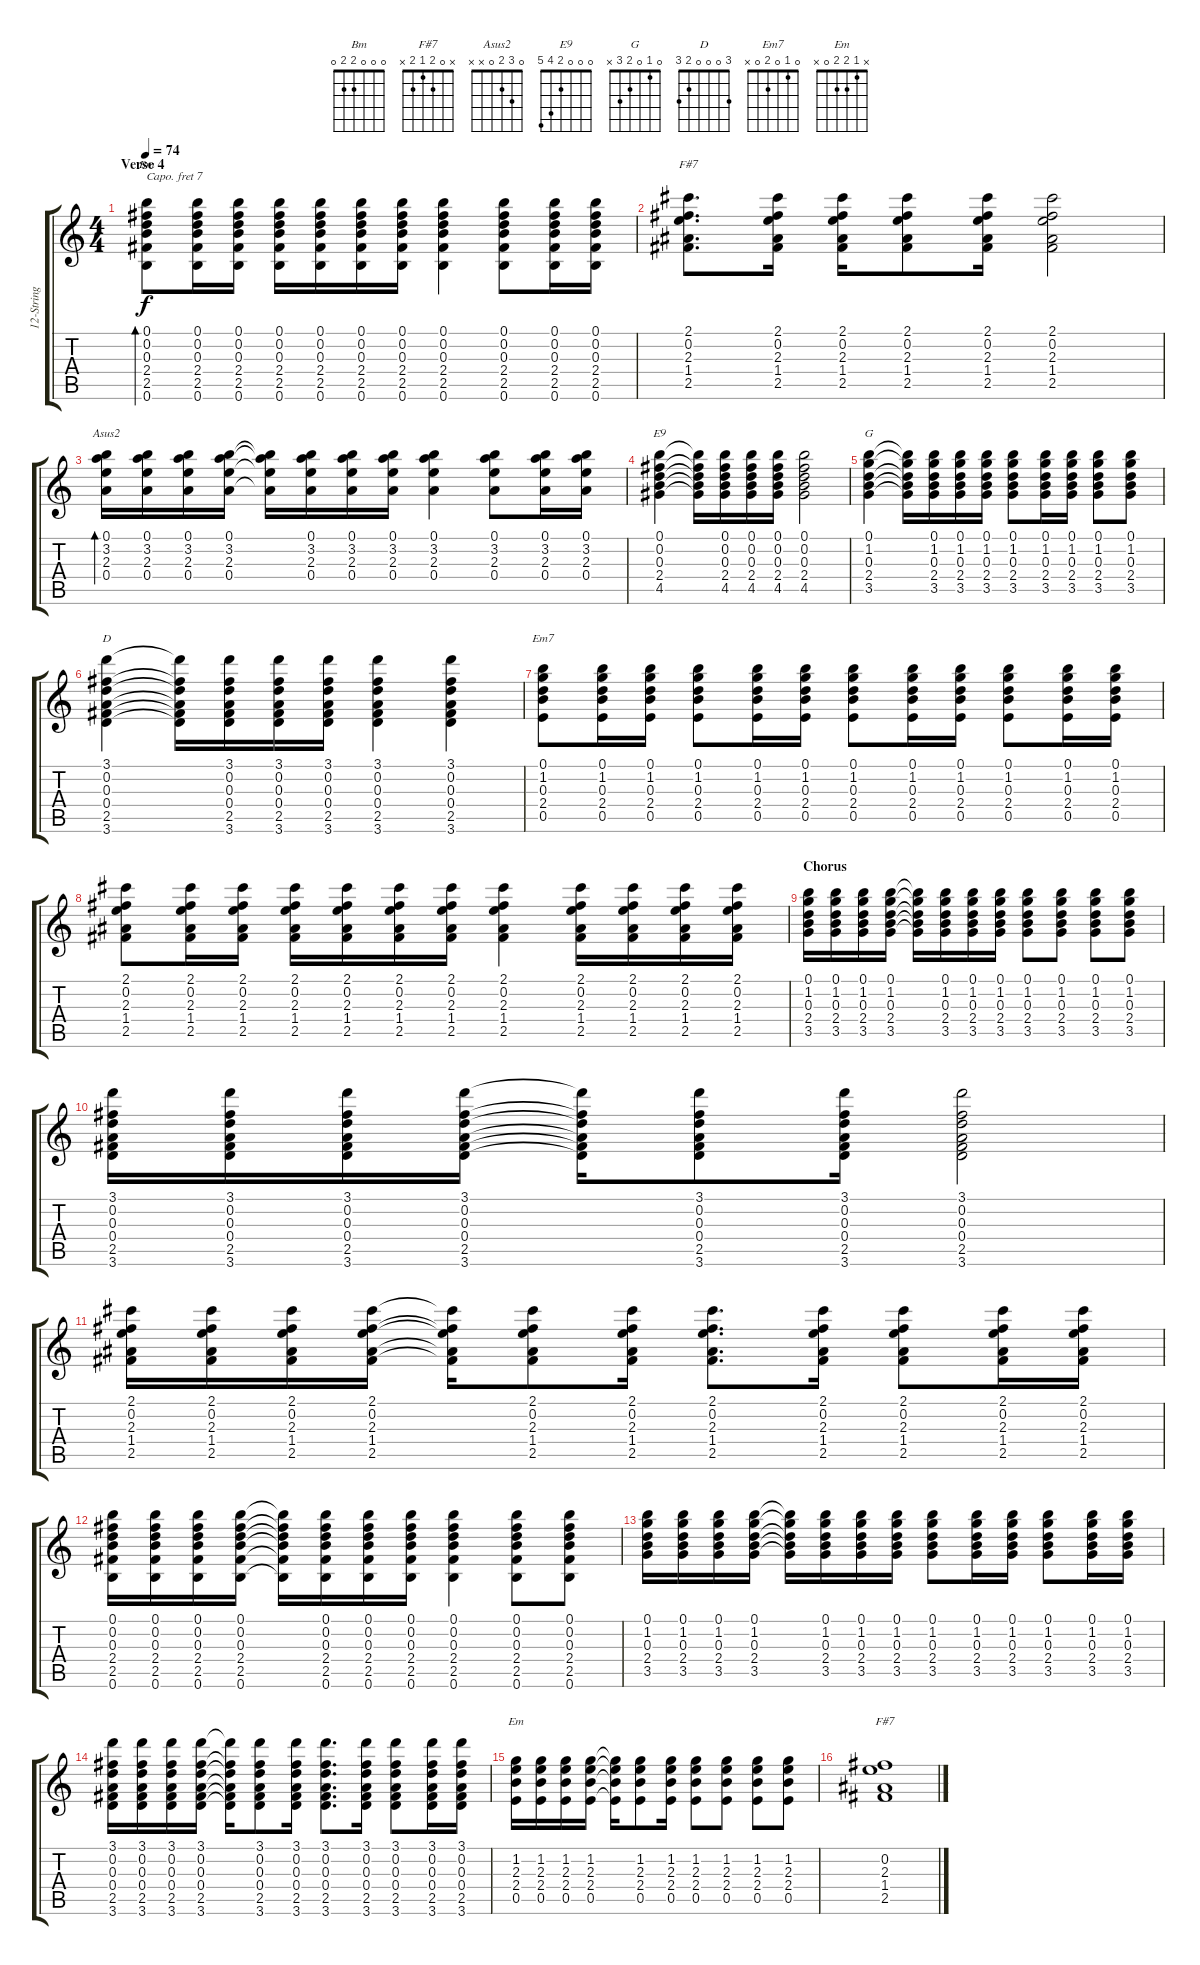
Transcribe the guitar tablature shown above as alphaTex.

\track ("12-String Guitar (Felder, Frey-1)" "12-String ") {instrument electricguitarclean}
\staff {score tabs}
\capo 7
\tuning (E4 B3 G3 D3 A2 E2) {hide}
\chord ("Bm" 0 0 0 2 2 0)
\chord ("F#7" 2 0 2 1 2 x)
\chord ("Asus2" 0 3 2 0 x x)
\chord ("E9" 0 0 0 2 4 5)
\chord ("G" 0 1 0 2 3 x)
\chord ("D" 3 0 0 0 2 3)
\chord ("Em7" 0 1 0 2 0 x)
\chord ("Em" x 1 2 2 0 x)
\chord ("F#7" x 0 2 1 2 x)
\ts (4 4)
\section ("" "Verse 4")
\tempo 74
\clef g2
\ks c
(0.1 0.2 0.3 2.4 2.5 0.6).8{bd 60 ch "Bm" dy f} (0.1 0.2 0.3 2.4 2.5 0.6).16 (0.1 0.2 0.3 2.4 2.5 0.6).16 (0.1 0.2 0.3 2.4 2.5 0.6).16 (0.1 0.2 0.3 2.4 2.5 0.6).16 (0.1 0.2 0.3 2.4 2.5 0.6).16 (0.1 0.2 0.3 2.4 2.5 0.6).16 (0.1 0.2 0.3 2.4 2.5 0.6).4 (0.1 0.2 0.3 2.4 2.5 0.6).8 (0.1 0.2 0.3 2.4 2.5 0.6).16 (0.1 0.2 0.3 2.4 2.5 0.6).16 |
(2.1 0.2 2.3 1.4 2.5).8{d ch "F#7"} (2.1 0.2 2.3 1.4 2.5).16 (2.1 0.2 2.3 1.4 2.5).16 (2.1 0.2 2.3 1.4 2.5).8 (2.1 0.2 2.3 1.4 2.5).16 (2.1 0.2 2.3 1.4 2.5).2 |
(0.1 3.2 2.3 0.4).16{bd 60 ch "Asus2"} (0.1 3.2 2.3 0.4).16 (0.1 3.2 2.3 0.4).16 (0.1 3.2 2.3 0.4).16 (0.1{t} 3.2{t} 2.3{t} 0.4{t}).16 (0.1 3.2 2.3 0.4).16 (0.1 3.2 2.3 0.4).16 (0.1 3.2 2.3 0.4).16 (0.1 3.2 2.3 0.4).4 (0.1 3.2 2.3 0.4).8 (0.1 3.2 2.3 0.4).16 (0.1 3.2 2.3 0.4).16 |
(0.1 0.2 0.3 2.4 4.5).4{ch "E9"} (0.1{t} 0.2{t} 0.3{t} 2.4{t} 4.5{t}).16 (0.1 0.2 0.3 2.4 4.5).16 (0.1 0.2 0.3 2.4 4.5).16 (0.1 0.2 0.3 2.4 4.5).16 (0.1 0.2 0.3 2.4 4.5).2 |
(0.1 1.2 0.3 2.4 3.5).4{ch "G"} (0.1{t} 1.2{t} 0.3{t} 2.4{t} 3.5{t}).16 (0.1 1.2 0.3 2.4 3.5).16 (0.1 1.2 0.3 2.4 3.5).16 (0.1 1.2 0.3 2.4 3.5).16 (0.1 1.2 0.3 2.4 3.5).8 (0.1 1.2 0.3 2.4 3.5).16 (0.1 1.2 0.3 2.4 3.5).16 (0.1 1.2 0.3 2.4 3.5).8 (0.1 1.2 0.3 2.4 3.5).8 |
(3.1 0.2 0.3 0.4 2.5 3.6).4{ch "D"} (3.1{t} 0.2{t} 0.3{t} 0.4{t} 2.5{t} 3.6{t}).16 (3.1 0.2 0.3 0.4 2.5 3.6).16 (3.1 0.2 0.3 0.4 2.5 3.6).16 (3.1 0.2 0.3 0.4 2.5 3.6).16 (3.1 0.2 0.3 0.4 2.5 3.6).4 (3.1 0.2 0.3 0.4 2.5 3.6).4 |
(0.1 1.2 0.3 2.4 0.5).8{ch "Em7"} (0.1 1.2 0.3 2.4 0.5).16 (0.1 1.2 0.3 2.4 0.5).16 (0.1 1.2 0.3 2.4 0.5).8 (0.1 1.2 0.3 2.4 0.5).16 (0.1 1.2 0.3 2.4 0.5).16 (0.1 1.2 0.3 2.4 0.5).8 (0.1 1.2 0.3 2.4 0.5).16 (0.1 1.2 0.3 2.4 0.5).16 (0.1 1.2 0.3 2.4 0.5).8 (0.1 1.2 0.3 2.4 0.5).16 (0.1 1.2 0.3 2.4 0.5).16 |
(2.1 0.2 2.3 1.4 2.5).8 (2.1 0.2 2.3 1.4 2.5).16 (2.1 0.2 2.3 1.4 2.5).16 (2.1 0.2 2.3 1.4 2.5).16 (2.1 0.2 2.3 1.4 2.5).16 (2.1 0.2 2.3 1.4 2.5).16 (2.1 0.2 2.3 1.4 2.5).16 (2.1 0.2 2.3 1.4 2.5).4 (2.1 0.2 2.3 1.4 2.5).16 (2.1 0.2 2.3 1.4 2.5).16 (2.1 0.2 2.3 1.4 2.5).16 (2.1 0.2 2.3 1.4 2.5).16 |
\section ("" "Chorus")
(0.1 1.2 0.3 2.4 3.5).16 (0.1 1.2 0.3 2.4 3.5).16 (0.1 1.2 0.3 2.4 3.5).16 (0.1 1.2 0.3 2.4 3.5).16 (0.1{t} 1.2{t} 0.3{t} 2.4{t} 3.5{t}).16 (0.1 1.2 0.3 2.4 3.5).16 (0.1 1.2 0.3 2.4 3.5).16 (0.1 1.2 0.3 2.4 3.5).16 (0.1 1.2 0.3 2.4 3.5).8 (0.1 1.2 0.3 2.4 3.5).8 (0.1 1.2 0.3 2.4 3.5).8 (0.1 1.2 0.3 2.4 3.5).8 |
(3.1 0.2 0.3 0.4 2.5 3.6).16 (3.1 0.2 0.3 0.4 2.5 3.6).16 (3.1 0.2 0.3 0.4 2.5 3.6).16 (3.1 0.2 0.3 0.4 2.5 3.6).16 (3.1{t} 0.2{t} 0.3{t} 0.4{t} 2.5{t} 3.6{t}).16 (3.1 0.2 0.3 0.4 2.5 3.6).8 (3.1 0.2 0.3 0.4 2.5 3.6).16 (3.1 0.2 0.3 0.4 2.5 3.6).2 |
(2.1 0.2 2.3 1.4 2.5).16 (2.1 0.2 2.3 1.4 2.5).16 (2.1 0.2 2.3 1.4 2.5).16 (2.1 0.2 2.3 1.4 2.5).16 (2.1{t} 0.2{t} 2.3{t} 1.4{t} 2.5{t}).16 (2.1 0.2 2.3 1.4 2.5).8 (2.1 0.2 2.3 1.4 2.5).16 (2.1 0.2 2.3 1.4 2.5).8{d} (2.1 0.2 2.3 1.4 2.5).16 (2.1 0.2 2.3 1.4 2.5).8 (2.1 0.2 2.3 1.4 2.5).16 (2.1 0.2 2.3 1.4 2.5).16 |
(0.1 0.2 0.3 2.4 2.5 0.6).16 (0.1 0.2 0.3 2.4 2.5 0.6).16 (0.1 0.2 0.3 2.4 2.5 0.6).16 (0.1 0.2 0.3 2.4 2.5 0.6).16 (0.1{t} 0.2{t} 0.3{t} 2.4{t} 2.5{t} 0.6{t}).16 (0.1 0.2 0.3 2.4 2.5 0.6).16 (0.1 0.2 0.3 2.4 2.5 0.6).16 (0.1 0.2 0.3 2.4 2.5 0.6).16 (0.1 0.2 0.3 2.4 2.5 0.6).4 (0.1 0.2 0.3 2.4 2.5 0.6).8 (0.1 0.2 0.3 2.4 2.5 0.6).8 |
(0.1 1.2 0.3 2.4 3.5).16 (0.1 1.2 0.3 2.4 3.5).16 (0.1 1.2 0.3 2.4 3.5).16 (0.1 1.2 0.3 2.4 3.5).16 (0.1{t} 1.2{t} 0.3{t} 2.4{t} 3.5{t}).16 (0.1 1.2 0.3 2.4 3.5).16 (0.1 1.2 0.3 2.4 3.5).16 (0.1 1.2 0.3 2.4 3.5).16 (0.1 1.2 0.3 2.4 3.5).8 (0.1 1.2 0.3 2.4 3.5).16 (0.1 1.2 0.3 2.4 3.5).16 (0.1 1.2 0.3 2.4 3.5).8 (0.1 1.2 0.3 2.4 3.5).16 (0.1 1.2 0.3 2.4 3.5).16 |
(3.1 0.2 0.3 0.4 2.5 3.6).16 (3.1 0.2 0.3 0.4 2.5 3.6).16 (3.1 0.2 0.3 0.4 2.5 3.6).16 (3.1 0.2 0.3 0.4 2.5 3.6).16 (3.1{t} 0.2{t} 0.3{t} 0.4{t} 2.5{t} 3.6{t}).16 (3.1 0.2 0.3 0.4 2.5 3.6).8 (3.1 0.2 0.3 0.4 2.5 3.6).16 (3.1 0.2 0.3 0.4 2.5 3.6).8{d} (3.1 0.2 0.3 0.4 2.5 3.6).16 (3.1 0.2 0.3 0.4 2.5 3.6).8 (3.1 0.2 0.3 0.4 2.5 3.6).16 (3.1 0.2 0.3 0.4 2.5 3.6).16 |
(1.2 2.3 2.4 0.5).16{ch "Em"} (1.2 2.3 2.4 0.5).16 (1.2 2.3 2.4 0.5).16 (1.2 2.3 2.4 0.5).16 (1.2{t} 2.3{t} 2.4{t} 0.5{t}).16 (1.2 2.3 2.4 0.5).8 (1.2 2.3 2.4 0.5).16 (1.2 2.3 2.4 0.5).8 (1.2 2.3 2.4 0.5).8 (1.2 2.3 2.4 0.5).8 (1.2 2.3 2.4 0.5).8 |
(0.2 2.3 1.4 2.5).1{ch "F#7"}
